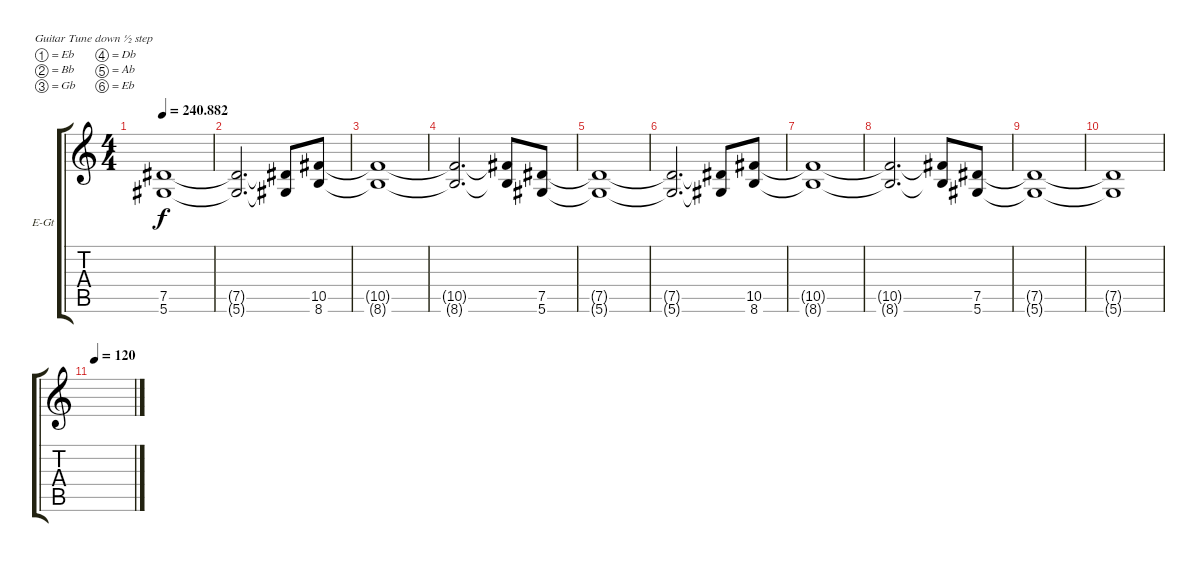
\defaultSystemsLayout 4
\bracketExtendMode groupsimilarinstruments
\firstSystemTrackNameOrientation horizontal
\otherSystemsTrackNameOrientation horizontal
\track ("Electric Guitar" "E-Gt") {instrument distortionguitar}
\staff {score tabs}
\tuning (Eb4 Bb3 Gb3 Db3 Ab2 Eb2)
\ts (4 4)
\tempo
240.882
\accidentals auto
\clef g2
\ottava regular
\simile none
\ks c
(7.5{t} 5.6{t}).1{dy f} |
(5.6{t} 7.5{t}).2{d} (7.5{t} 5.6{t}).8 (8.6 10.5).8 |
(8.6{t} 10.5{t}).1 |
(8.6{t} 10.5{t}).2{d} (8.6{t} 10.5{t}).8 (5.6 7.5).8 |
(7.5{t} 5.6{t}).1 |
(5.6{t} 7.5{t}).2{d} (7.5{t} 5.6{t}).8 (8.6 10.5).8 |
(8.6{t} 10.5{t}).1 |
(8.6{t} 10.5{t}).2{d} (8.6{t} 10.5{t}).8 (5.6 7.5).8 |
(7.5{t} 5.6{t}).1 |
(5.6{t} 7.5{t}).1 |
\tempo (120 0.060241)
